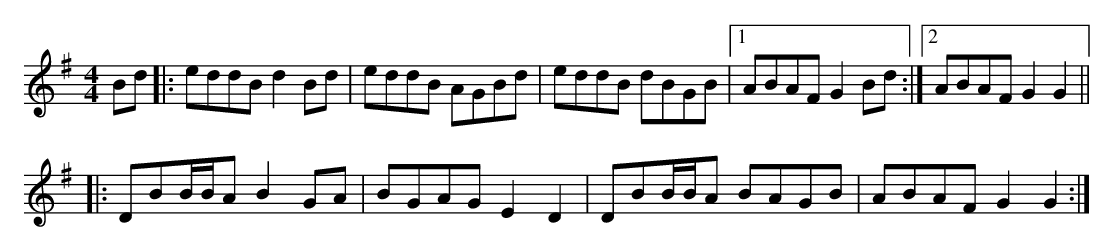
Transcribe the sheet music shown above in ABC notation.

X:1
M:4/4
K:G
Bd|:eddB d2 Bd|eddB AGBd|eddB dBGB|1 ABAF G2 Bd:|2 ABAF G2 G2||
|:DBB/B/A B2 GA|BGAG E2 D2|DBB/B/A BAGB|ABAF G2 G2:|
